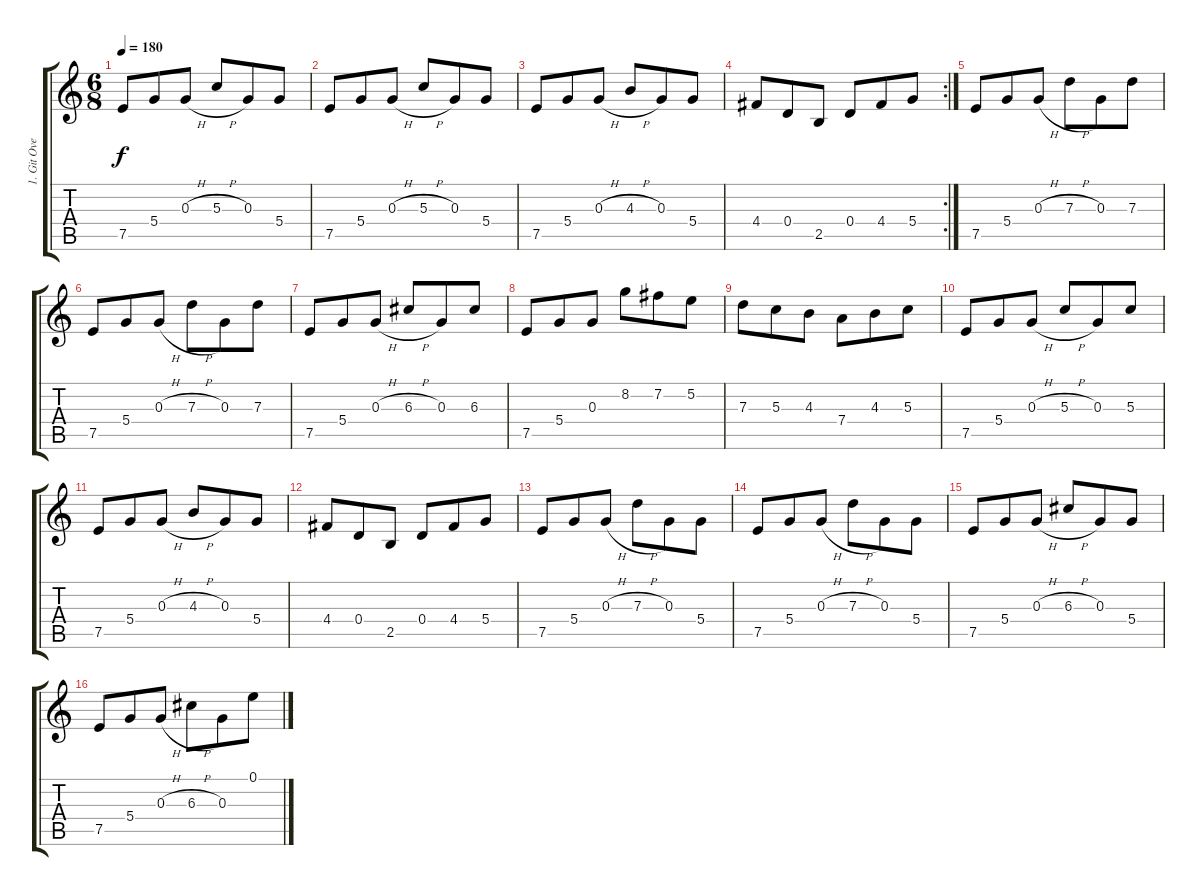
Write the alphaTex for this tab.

\track ("1. Git Overdr" "1. Git Ove") {instrument overdrivenguitar}
\staff {score tabs}
\tuning (E4 B3 G3 D3 A2 E2) {hide}
\ts (6 8)
\tempo 180
\clef g2
\ks c
7.5.8{dy f} 5.4.8 0.3{h}.8 5.3{h}.8 0.3.8 5.4.8 |
7.5.8 5.4.8 0.3{h}.8 5.3{h}.8 0.3.8 5.4.8 |
7.5.8 5.4.8 0.3{h}.8 4.3{h}.8 0.3.8 5.4.8 |
\rc 2
4.4.8 0.4.8 2.5.8 0.4.8 4.4.8 5.4.8 |
7.5.8 5.4.8 0.3{h}.8 7.3{h}.8 0.3.8 7.3.8 |
7.5.8 5.4.8 0.3{h}.8 7.3{h}.8 0.3.8 7.3.8 |
7.5.8 5.4.8 0.3{h}.8 6.3{h}.8 0.3.8 6.3.8 |
7.5.8 5.4.8 0.3.8 8.2.8 7.2.8 5.2.8 |
7.3.8 5.3.8 4.3.8 7.4.8 4.3.8 5.3.8 |
7.5.8 5.4.8 0.3{h}.8 5.3{h}.8 0.3.8 5.3.8 |
7.5.8 5.4.8 0.3{h}.8 4.3{h}.8 0.3.8 5.4.8 |
4.4.8 0.4.8 2.5.8 0.4.8 4.4.8 5.4.8 |
7.5.8 5.4.8 0.3{h}.8 7.3{h}.8 0.3.8 5.4.8 |
7.5.8 5.4.8 0.3{h}.8 7.3{h}.8 0.3.8 5.4.8 |
7.5.8 5.4.8 0.3{h}.8 6.3{h}.8 0.3.8 5.4.8 |
7.5.8 5.4.8 0.3{h}.8 6.3{h}.8 0.3.8 0.1.8
